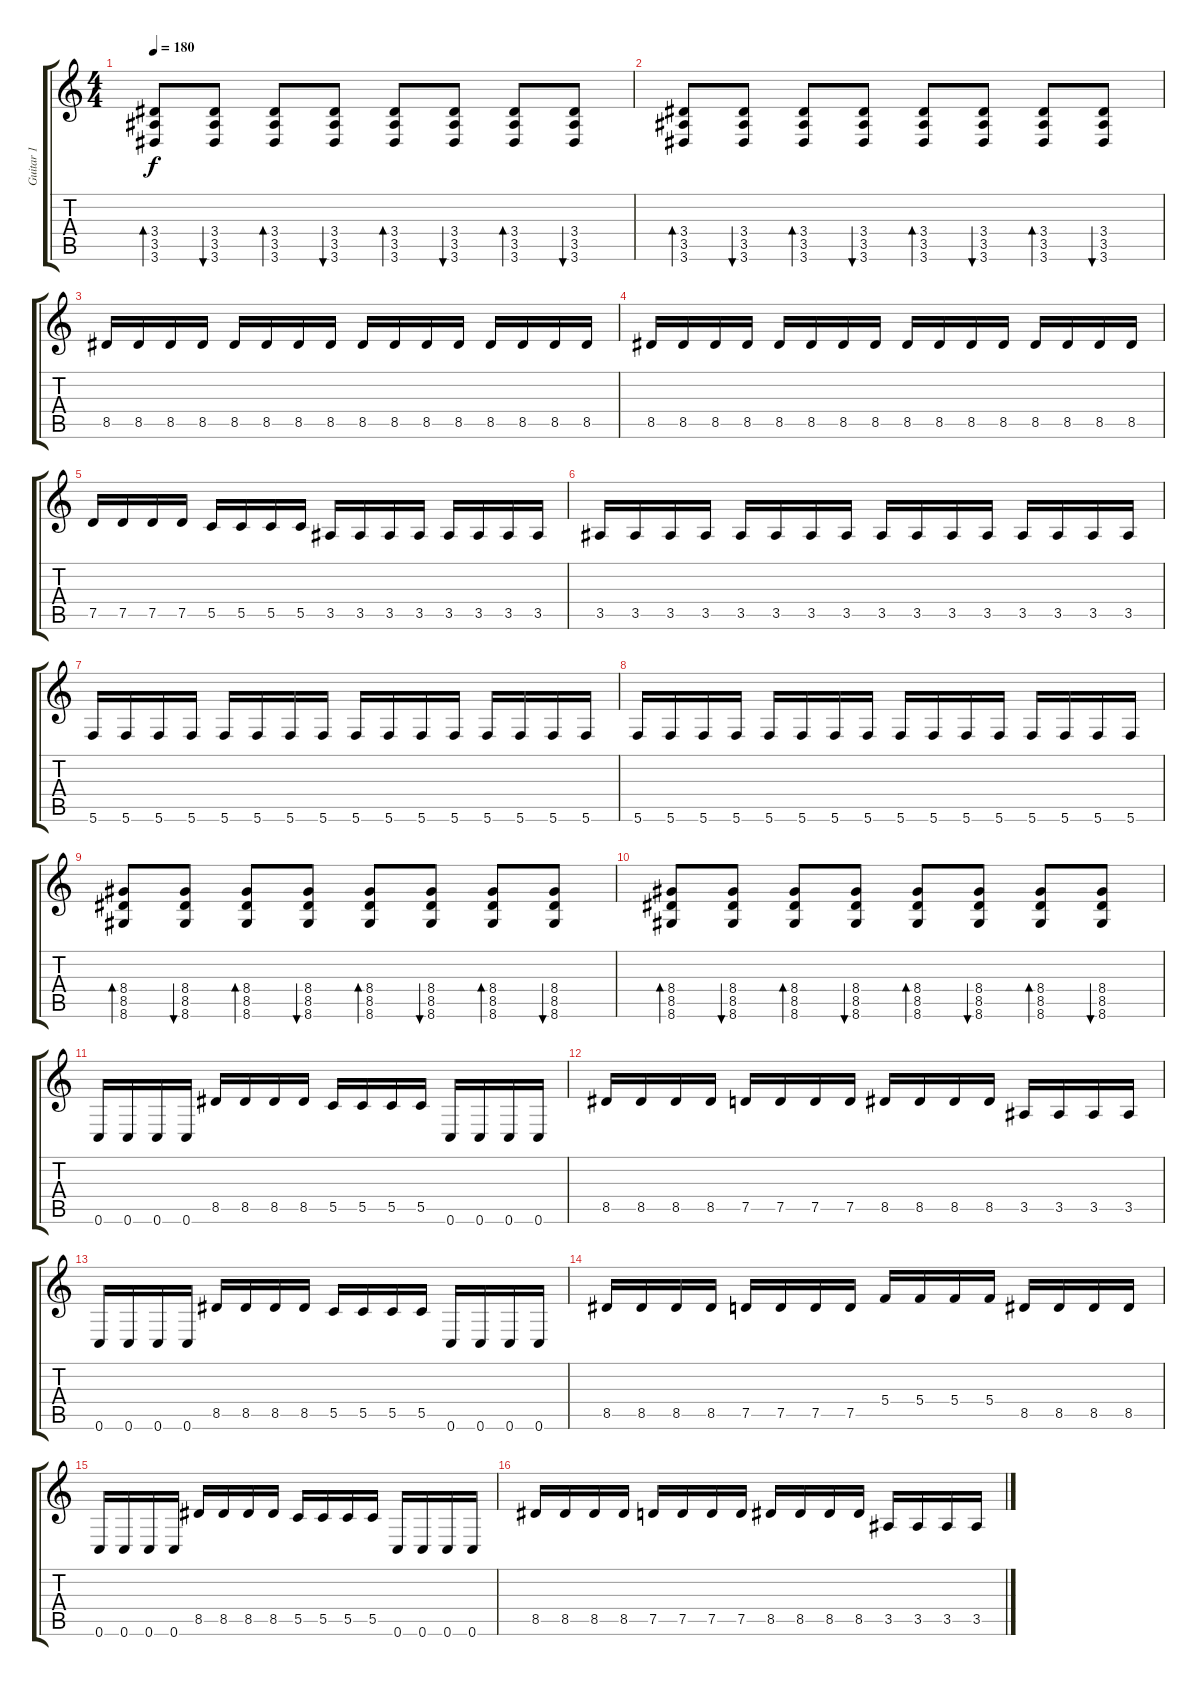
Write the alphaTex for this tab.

\track ("Guitar 1" "Guitar 1") {instrument distortionguitar}
\staff {score tabs}
\tuning (D4 A3 F3 C3 G2 C2) {hide}
\ts (4 4)
\tempo 180
\clef g2
\ks c
(3.4 3.5 3.6).8{bd 60 dy f} (3.4 3.5 3.6).8{bu 60} (3.4 3.5 3.6).8{bd 60} (3.4 3.5 3.6).8{bu 60} (3.4 3.5 3.6).8{bd 60} (3.4 3.5 3.6).8{bu 60} (3.4 3.5 3.6).8{bd 60} (3.4 3.5 3.6).8{bu 60} |
(3.4 3.5 3.6).8{bd 60} (3.4 3.5 3.6).8{bu 60} (3.4 3.5 3.6).8{bd 60} (3.4 3.5 3.6).8{bu 60} (3.4 3.5 3.6).8{bd 60} (3.4 3.5 3.6).8{bu 60} (3.4 3.5 3.6).8{bd 60} (3.4 3.5 3.6).8{bu 60} |
8.5.16 8.5.16 8.5.16 8.5.16 8.5.16 8.5.16 8.5.16 8.5.16 8.5.16 8.5.16 8.5.16 8.5.16 8.5.16 8.5.16 8.5.16 8.5.16 |
8.5.16 8.5.16 8.5.16 8.5.16 8.5.16 8.5.16 8.5.16 8.5.16 8.5.16 8.5.16 8.5.16 8.5.16 8.5.16 8.5.16 8.5.16 8.5.16 |
7.5.16 7.5.16 7.5.16 7.5.16 5.5.16 5.5.16 5.5.16 5.5.16 3.5.16 3.5.16 3.5.16 3.5.16 3.5.16 3.5.16 3.5.16 3.5.16 |
3.5.16 3.5.16 3.5.16 3.5.16 3.5.16 3.5.16 3.5.16 3.5.16 3.5.16 3.5.16 3.5.16 3.5.16 3.5.16 3.5.16 3.5.16 3.5.16 |
5.6.16 5.6.16 5.6.16 5.6.16 5.6.16 5.6.16 5.6.16 5.6.16 5.6.16 5.6.16 5.6.16 5.6.16 5.6.16 5.6.16 5.6.16 5.6.16 |
5.6.16 5.6.16 5.6.16 5.6.16 5.6.16 5.6.16 5.6.16 5.6.16 5.6.16 5.6.16 5.6.16 5.6.16 5.6.16 5.6.16 5.6.16 5.6.16 |
(8.4 8.5 8.6).8{bd 60} (8.4 8.5 8.6).8{bu 60} (8.4 8.5 8.6).8{bd 60} (8.4 8.5 8.6).8{bu 60} (8.4 8.5 8.6).8{bd 60} (8.4 8.5 8.6).8{bu 60} (8.4 8.5 8.6).8{bd 60} (8.4 8.5 8.6).8{bu 60} |
(8.4 8.5 8.6).8{bd 60} (8.4 8.5 8.6).8{bu 60} (8.4 8.5 8.6).8{bd 60} (8.4 8.5 8.6).8{bu 60} (8.4 8.5 8.6).8{bd 60} (8.4 8.5 8.6).8{bu 60} (8.4 8.5 8.6).8{bd 60} (8.4 8.5 8.6).8{bu 60} |
0.6.16 0.6.16 0.6.16 0.6.16 8.5.16 8.5.16 8.5.16 8.5.16 5.5.16 5.5.16 5.5.16 5.5.16 0.6.16 0.6.16 0.6.16 0.6.16 |
8.5.16 8.5.16 8.5.16 8.5.16 7.5.16 7.5.16 7.5.16 7.5.16 8.5.16 8.5.16 8.5.16 8.5.16 3.5.16 3.5.16 3.5.16 3.5.16 |
0.6.16 0.6.16 0.6.16 0.6.16 8.5.16 8.5.16 8.5.16 8.5.16 5.5.16 5.5.16 5.5.16 5.5.16 0.6.16 0.6.16 0.6.16 0.6.16 |
8.5.16 8.5.16 8.5.16 8.5.16 7.5.16 7.5.16 7.5.16 7.5.16 5.4.16 5.4.16 5.4.16 5.4.16 8.5.16 8.5.16 8.5.16 8.5.16 |
0.6.16 0.6.16 0.6.16 0.6.16 8.5.16 8.5.16 8.5.16 8.5.16 5.5.16 5.5.16 5.5.16 5.5.16 0.6.16 0.6.16 0.6.16 0.6.16 |
8.5.16 8.5.16 8.5.16 8.5.16 7.5.16 7.5.16 7.5.16 7.5.16 8.5.16 8.5.16 8.5.16 8.5.16 3.5.16 3.5.16 3.5.16 3.5.16
